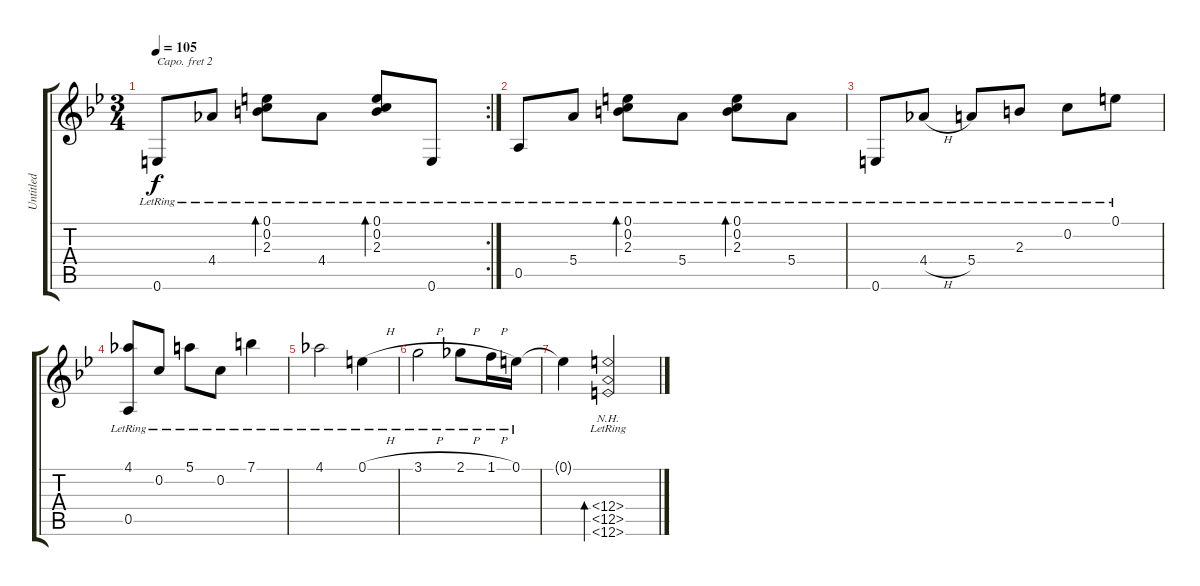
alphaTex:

\track ("Untitled" "Untitled") {instrument acousticguitarsteel}
\staff {score tabs}
\capo 2
\tuning (D4 Bb3 G3 D3 G2 D2) {hide}
\rc 2
\ts (3 4)
\tempo 105
\clef g2
\ks bb
0.6{lr}.8{dy f} 4.4{lr}.8 (0.1{lr} 0.2{lr} 2.3{lr}).8{bd 30} 4.4{lr}.8 (0.1{lr} 0.2{lr} 2.3{lr}).8{bd 30} 0.6{lr}.8 |
0.5{lr}.8 5.4{lr}.8 (0.1{lr} 0.2{lr} 2.3{lr}).8{bd 30} 5.4{lr}.8 (0.1{lr} 0.2{lr} 2.3{lr}).8{bd 30} 5.4{lr}.8 |
0.6{lr}.8 4.4{h lr}.8 5.4{lr}.8 2.3{lr}.8 0.2{lr}.8 0.1{lr}.8 |
(4.1{lr} 0.5{lr}).8 0.2{lr}.8 5.1{lr}.8 0.2{lr}.8 7.1{lr}.4 |
4.1{lr}.2 0.1{h lr}.4 |
3.1{h lr}.2 2.1{h lr}.8 1.1{h lr}.16 0.1{lr}.16 |
0.1{t}.4 (12.4{nh lr} 12.5{nh lr} 12.6{nh lr}).2{bd 30}
